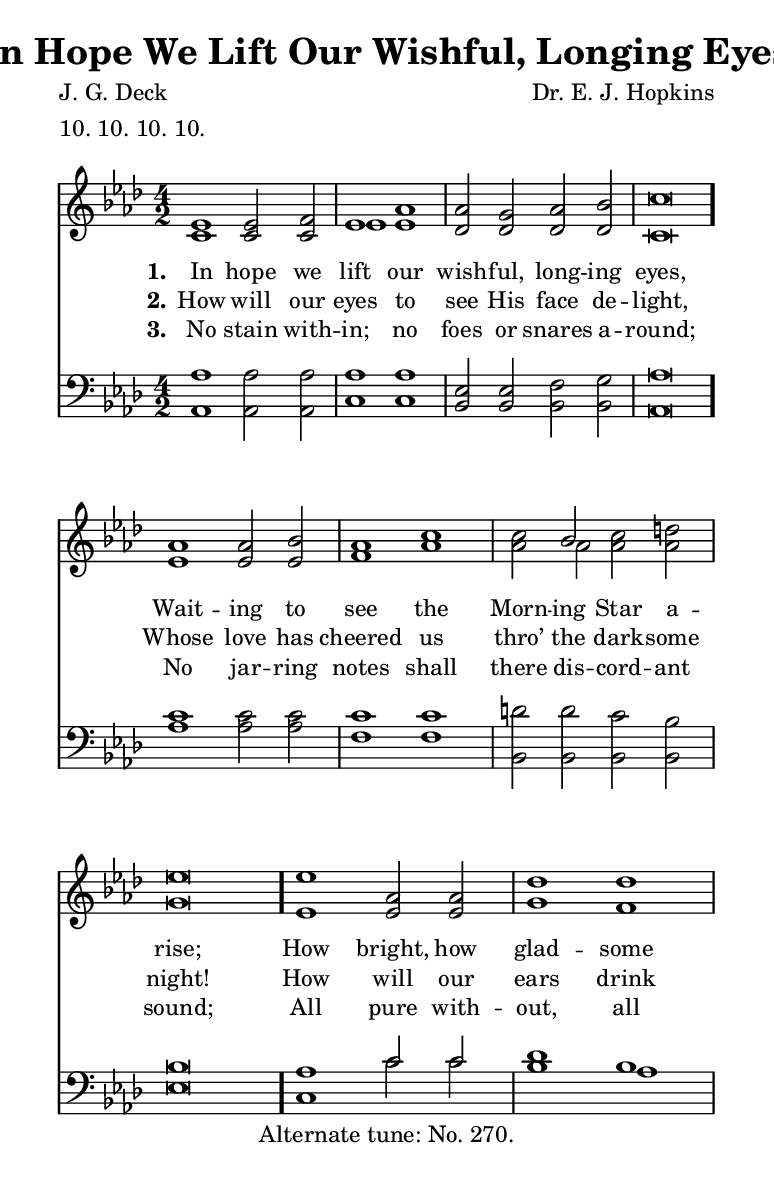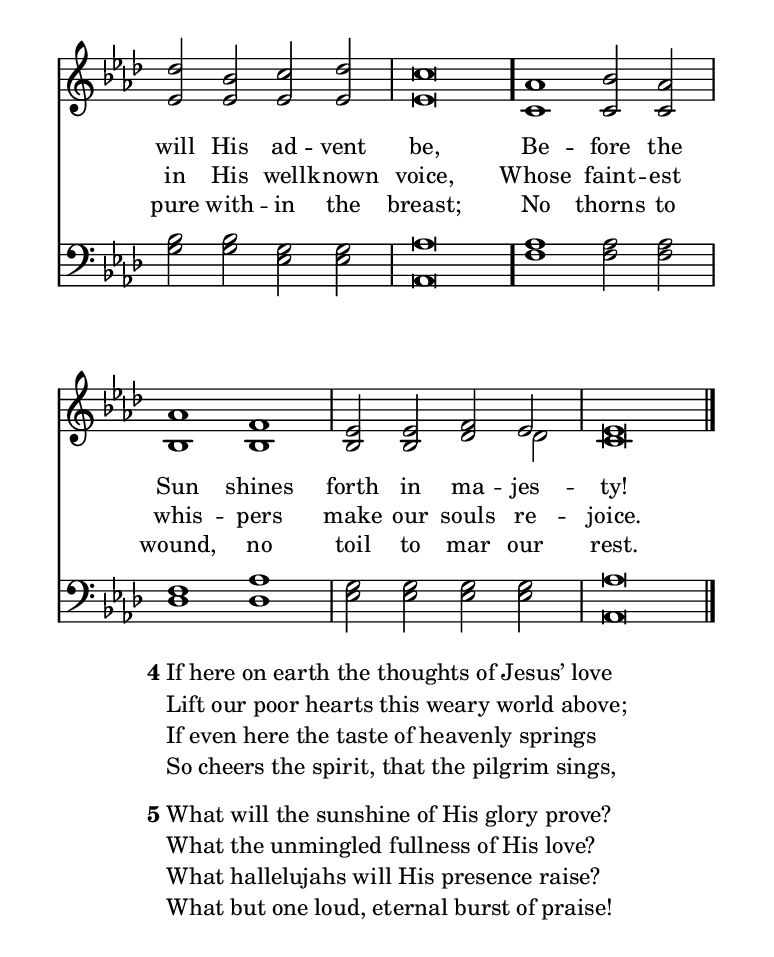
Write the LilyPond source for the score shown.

\include "common/global.ily"
\paper {
  \include "common/paper.ily"
  systems-per-page = ##f
  system-count = #(cond (is-eogsized 4) (#t #f)) % original has 3 systems
  oddFooterMarkup = \markup { \fill-line { \on-the-fly \first-page "Alternate tune: No. 270." } }
  score-markup-spacing.padding = 3
  score-markup-spacing.basic-distance = 3
}

\header{
  hymnnumber = "166"
  title = "In Hope We Lift Our Wishful, Longing Eyes"
  tunename = "Ellers"
  meter = "10. 10. 10. 10."
  poet = "J. G. Deck"
  composer = "Dr. E. J. Hopkins"
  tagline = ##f
}

patternAA = { c1 c2 c2 | c1 c1 | c2 c2 c2 c2 | c\breve }

global = {
  \include "common/overrides.ily"
  \override Staff.TimeSignature.style = #'numbered
  \time 4/2
  \override Score.MetronomeMark.transparent = ##t % hide all fermata changes too
  \tempo 2=100
  \key aes \major
  \autoBeamOff
}

notesSoprano = {
\global
\relative c' {

  \changePitch \patternAA { ees ees f | ees aes | aes g aes bes | c }
  \changePitch \patternAA { aes aes bes | aes c | c bes c d | ees }
  \changePitch \patternAA { ees aes, aes | des des | des bes c des | c }
  \changePitch \patternAA { aes bes aes | aes f | ees ees f ees | ees }
  \bar "|."

}
}

notesAlto = {
\global
\relative e' {

  \changePitch \patternAA { c c c | ees ees | des des des des | c }
  \changePitch \patternAA { ees ees ees | f aes | aes aes aes aes | g }
  \changePitch \patternAA { ees ees ees | g f | ees ees ees ees | ees }
  \changePitch \patternAA { c c c | bes bes | bes bes des des | c }

}
}

notesTenor = {
\global
\relative a {

  \changePitch \patternAA { aes aes aes | aes aes | ees ees f g | aes }
  \changePitch \patternAA { c c c | c c | d d c bes | bes }
  \changePitch \patternAA { aes c c | des bes | bes bes g g | aes }
  \changePitch \patternAA { aes aes aes | f aes | g g g g | aes }

}
}

notesBass = {
\global
\relative f, {

  \changePitch \patternAA { aes aes aes | c c | bes bes bes bes | aes }
  \changePitch \patternAA { aes' aes aes | f f | bes, bes bes bes | ees }
  \changePitch \patternAA { c c' c | bes aes | g g ees ees | aes, }
  \changePitch \patternAA { f' f f | des des | ees ees ees ees | aes, }

}
}

wordsA = \lyricmode {
\set stanza = "1."

In hope we lift our wish -- ful, long -- ing eyes, \bar "."
Wait -- ing to see the Morn -- ing Star a -- rise; \bar "."
How bright, how glad -- some will His ad -- vent be, \bar "."
Be -- fore the Sun shines forth in ma -- jes -- ty! \bar "."

}

wordsB = \lyricmode {
\set stanza = "2."

How will our eyes to see His face de -- light,
Whose love has cheered us thro’ the dark -- some night!
How will our ears drink in His well -- known voice,
Whose faint -- est whis -- pers make our souls re -- joice.

}

wordsC = \lyricmode {
\set stanza = "3."

No stain with -- in; no foes or snares a -- round;
No jar -- ring notes shall there dis -- cord -- ant sound;
All pure with -- out, all pure with -- in the breast;
No thorns to wound, no toil to mar our rest.

}

wordsD = \markuplist {

\line { If here on earth the thoughts of Jesus’ love }
\line { Lift our poor hearts this weary world above; }
\line { If even here the taste of heavenly springs }
\line { So cheers the spirit, that the pilgrim sings, }

}

wordsE = \markuplist {

\line { What will the sunshine of His glory prove? }
\line { What the unmingled fullness of His love? }
\line { What hallelujahs will His presence raise? }
\line { What but one loud, eternal burst of praise! }

}

\score {
  \context ChoirStaff <<
    \context Staff = upper <<
      \set Staff.autoBeaming = ##f
      \set ChoirStaff.systemStartDelimiter = #'SystemStartBar
      \set ChoirStaff.printPartCombineTexts = ##f
      \partcombine #'(2 . 9) \notesSoprano \notesAlto
      \context NullVoice = sopranos { \voiceOne << \notesSoprano >> }
      \context Lyrics = one   \lyricsto sopranos \wordsA
      \context Lyrics = two   \lyricsto sopranos \wordsB
      \context Lyrics = three \lyricsto sopranos \wordsC
    >>
    \context Staff = men <<
      \set Staff.autoBeaming = ##f
      \clef bass
      \set ChoirStaff.printPartCombineTexts = ##f
      \partcombine #'(2 . 9) \notesTenor \notesBass
    >>
  >>
  \layout {
    \include "common/layout.ily"
  }
  \midi{
    \include "common/midi.ily"
  }
}

\noPageBreak

\markup { \fill-line { \column {
  \line{ \bold 4 \column { \wordsD } } \combine \null \vspace #0.4
  \line{ \bold 5 \column { \wordsE } } \combine \null \vspace #0.4
} } }

\version "2.19.49"  % necessary for upgrading to future LilyPond versions.

% vi:set et ts=2 sw=2 ai nocindent syntax=lilypond:
